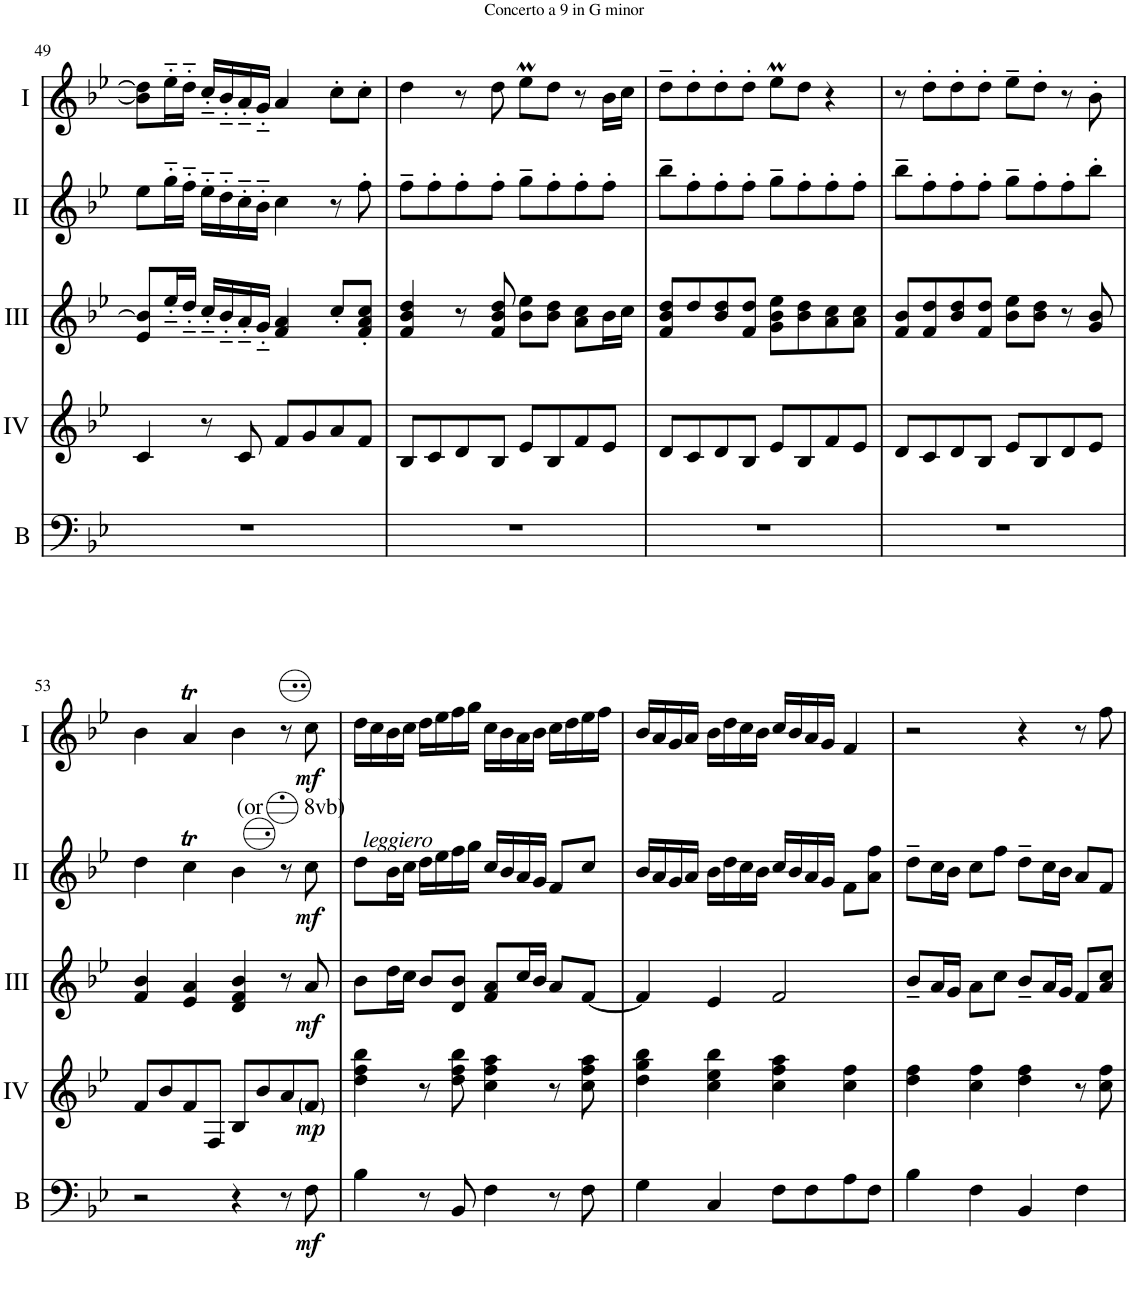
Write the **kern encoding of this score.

**kern	**dynam	**kern	**dynam	**kern	**dynam	**kern	**dynam	**kern	**dynam
*part5	*part5	*part4	*part4	*part3	*part3	*part2	*part2	*part1	*part1
*staff5	*staff5	*staff4	*staff4	*staff3	*staff3	*staff2	*staff2	*staff1	*staff1
*I"Bass	*	*I"Acc. 4	*	*I"Acc. 3	*	*I"Acc. 2	*	*I"Acc. 1	*
*I'B	*	*	*	*	*	*	*	*	*
!!LO:PB:g=z
*clefF4	*	*clefG2	*	*clefG2	*	*clefG2	*	*clefG2	*
*Trd7c12	*	*Trd7c12	*	*	*	*	*	*	*
*k[b-e-]	*	*k[b-e-]	*	*k[b-e-]	*	*k[b-e-]	*	*k[b-e-]	*
*M4/4	*	*M4/4	*	*M4/4	*	*M4/4	*	*M4/4	*
*met(c)	*	*met(c)	*	*met(c)	*	*met(c)	*	*met(c)	*
=49	=49	=49	=49	=49	=49	=49	=49	=49	=49
1r	.	4c/	.	8e-/ 8b-/]L	.	8ee-\L	.	8b-\] 8dd\]L	.
.	.	.	.	16ee-'~/L	.	16gg'~\L	.	16ee-'~\L	.
.	.	.	.	16dd'~/JJ	.	16ff'~\JJ	.	16dd'~\JJ	.
.	.	8r	.	16cc'~/LL	.	16ee-'~\LL	.	16cc'~/LL	.
.	.	.	.	16b-'~/	.	16dd'~\	.	16b-'~/	.
.	.	8c/	.	16a'~/	.	16cc'~\	.	16a'~/	.
.	.	.	.	16g'~/JJ	.	16b-'~\JJ	.	16g'~/JJ	.
.	.	8f/L	.	4f/ 4a/	.	4cc\	.	4a/	.
.	.	8g/	.	.	.	.	.	.	.
.	.	8a/	.	8cc'/L	.	8r	.	8cc'\L	.
.	.	8f/J	.	8f/' 8a/' 8cc/'J	.	8ff'\	.	8cc'\J	.
=50	=50	=50	=50	=50	=50	=50	=50	=50	=50
1r	.	8B-/L	.	4f/ 4b-/ 4dd/	.	8ff~\L	.	4dd\	.
.	.	8c/	.	.	.	8ff'\	.	.	.
.	.	8d/	.	8r	.	8ff'\	.	8r	.
.	.	8B-/J	.	8f/ 8b-/ 8dd/	.	8ff'\J	.	8dd\	.
.	.	8e-/L	.	8b-\ 8ee-\L	.	8gg~\L	.	8ee-M\L	.
.	.	8B-/	.	8b-\ 8dd\J	.	8ff'\	.	8dd\J	.
.	.	8f/	.	8a\ 8cc\L	.	8ff'\	.	8r	.
.	.	8e-/J	.	16b-\L	.	8ff'\J	.	16b-\LL	.
.	.	.	.	16cc\JJ	.	.	.	16cc\JJ	.
=51	=51	=51	=51	=51	=51	=51	=51	=51	=51
1r	.	8d/L	.	8f/ 8b-/ 8dd/L	.	8bb-~\L	.	8dd~\L	.
.	.	8c/	.	8dd/	.	8ff'\	.	8dd'\	.
.	.	8d/	.	8b-/ 8dd/	.	8ff'\	.	8dd'\	.
.	.	8B-/J	.	8f/ 8dd/J	.	8ff'\J	.	8dd'\J	.
.	.	8e-/L	.	8g\ 8b-\ 8ee-\L	.	8gg~\L	.	8ee-M\L	.
.	.	8B-/	.	8b-\ 8dd\	.	8ff'\	.	8dd\J	.
.	.	8f/	.	8a\ 8cc\	.	8ff'\	.	4r	.
.	.	8e-/J	.	8a\ 8cc\J	.	8ff'\J	.	.	.
=52	=52	=52	=52	=52	=52	=52	=52	=52	=52
1r	.	8d/L	.	8f/ 8b-/L	.	8bb-~\L	.	8r	.
.	.	8c/	.	8f/ 8dd/	.	8ff'\	.	8dd'\L	.
.	.	8d/	.	8b-/ 8dd/	.	8ff'\	.	8dd'\	.
.	.	8B-/J	.	8f/ 8dd/J	.	8ff'\J	.	8dd'\J	.
.	.	8e-/L	.	8b-\ 8ee-\L	.	8gg~\L	.	8ee-~\L	.
.	.	8B-/	.	8b-\ 8dd\J	.	8ff'\	.	8dd'\J	.
.	.	8d/	.	8r	.	8ff'\	.	8r	.
.	.	8e-/J	.	8g/ 8b-/	.	8bb-'\J	.	8b-'\	.
!!LO:LB:g=z
=53	=53	=53	=53	=53	=53	=53	=53	=53	=53
2r	.	8f/L	.	4f/ 4b-/	.	4dd\	.	4b-\	.
.	.	8b-/	.	.	.	.	.	.	.
.	.	8f/	.	4e-/ 4a/	.	4ccT\	.	4at/	.
.	.	8F/J	.	.	.	.	.	.	.
4r	.	8B-/L	.	4d/ 4f/ 4b-/	.	4b-\	.	4b-\	.
.	.	8b-/	.	.	.	.	.	.	.
8r	.	8a/	.	8r	.	8r	.	8r	.
!	!	!	!	!	!	!LO:TX:a:t=(or       8vb)	!	!	!
!	!LO:DY:b	!	!LO:DY:b	!	!LO:DY:b	!	!LO:DY:b	!	!LO:DY:b
8F\	mf	8f/J	mp	8a/	mf	8cc\	mf	8cc\	mf
=54	=54	=54	=54	=54	=54	=54	=54	=54	=54
!	!	!	!	!	!	!LO:TX:a:i:t=leggiero	!	!	!
4B-\	.	4dd\ 4ff\ 4bb-\	.	8b-\L	.	8dd\L	.	16dd\LL	.
.	.	.	.	.	.	.	.	16cc\	.
.	.	.	.	16dd\L	.	16b-\L	.	16b-\	.
.	.	.	.	16cc\JJ	.	16cc\JJ	.	16cc\JJ	.
8r	.	8r	.	8b-/L	.	16dd\LL	.	16dd\LL	.
.	.	.	.	.	.	16ee-\	.	16ee-\	.
8BB-/	.	8dd\ 8ff\ 8bb-\	.	8d/ 8b-/J	.	16ff\	.	16ff\	.
.	.	.	.	.	.	16gg\JJ	.	16gg\JJ	.
4F\	.	4cc\ 4ff\ 4aa\	.	8f/ 8a/L	.	16cc/LL	.	16cc\LL	.
.	.	.	.	.	.	16b-/	.	16b-\	.
.	.	.	.	16cc/L	.	16a/	.	16a\	.
.	.	.	.	16b-/JJ	.	16g/JJ	.	16b-\JJ	.
8r	.	8r	.	8a/L	.	8f/L	.	16cc\LL	.
.	.	.	.	.	.	.	.	16dd\	.
8F\	.	8cc\ 8ff\ 8aa\	.	[8f/J	.	8cc/J	.	16ee-\	.
.	.	.	.	.	.	.	.	16ff\JJ	.
=55	=55	=55	=55	=55	=55	=55	=55	=55	=55
4G\	.	4dd\ 4gg\ 4bb-\	.	4f/]	.	16b-/LL	.	16b-/LL	.
.	.	.	.	.	.	16a/	.	16a/	.
.	.	.	.	.	.	16g/	.	16g/	.
.	.	.	.	.	.	16a/JJ	.	16a/JJ	.
4C/	.	4cc\ 4ee-\ 4bb-\	.	4e-/	.	16b-\LL	.	16b-\LL	.
.	.	.	.	.	.	16dd\	.	16dd\	.
.	.	.	.	.	.	16cc\	.	16cc\	.
.	.	.	.	.	.	16b-\JJ	.	16b-\JJ	.
8F\L	.	4cc\ 4ff\ 4aa\	.	2f/	.	16cc/LL	.	16cc/LL	.
.	.	.	.	.	.	16b-/	.	16b-/	.
8F\	.	.	.	.	.	16a/	.	16a/	.
.	.	.	.	.	.	16g/JJ	.	16g/JJ	.
8A\	.	4cc\ 4ff\	.	.	.	8f\L	.	4f/	.
8F\J	.	.	.	.	.	8a\ 8ff\J	.	.	.
=56	=56	=56	=56	=56	=56	=56	=56	=56	=56
4B-\	.	4dd\ 4ff\	.	8b-~/L	.	8dd~\L	.	2r	.
.	.	.	.	16a/L	.	16cc\L	.	.	.
.	.	.	.	16g/JJ	.	16b-\JJ	.	.	.
4F\	.	4cc\ 4ff\	.	8a\L	.	8cc\L	.	.	.
.	.	.	.	8cc\J	.	8ff\J	.	.	.
4BB-/	.	4dd\ 4ff\	.	8b-~/L	.	8dd~\L	.	4r	.
.	.	.	.	16a/L	.	16cc\L	.	.	.
.	.	.	.	16g/JJ	.	16b-\JJ	.	.	.
4F\	.	8r	.	8f/L	.	8a/L	.	8r	.
.	.	8cc\ 8ff\	.	8a/ 8cc/J	.	8f/J	.	8ff\	.
=	=	=	=	=	=	=	=	=	=
*-	*-	*-	*-	*-	*-	*-	*-	*-	*-
